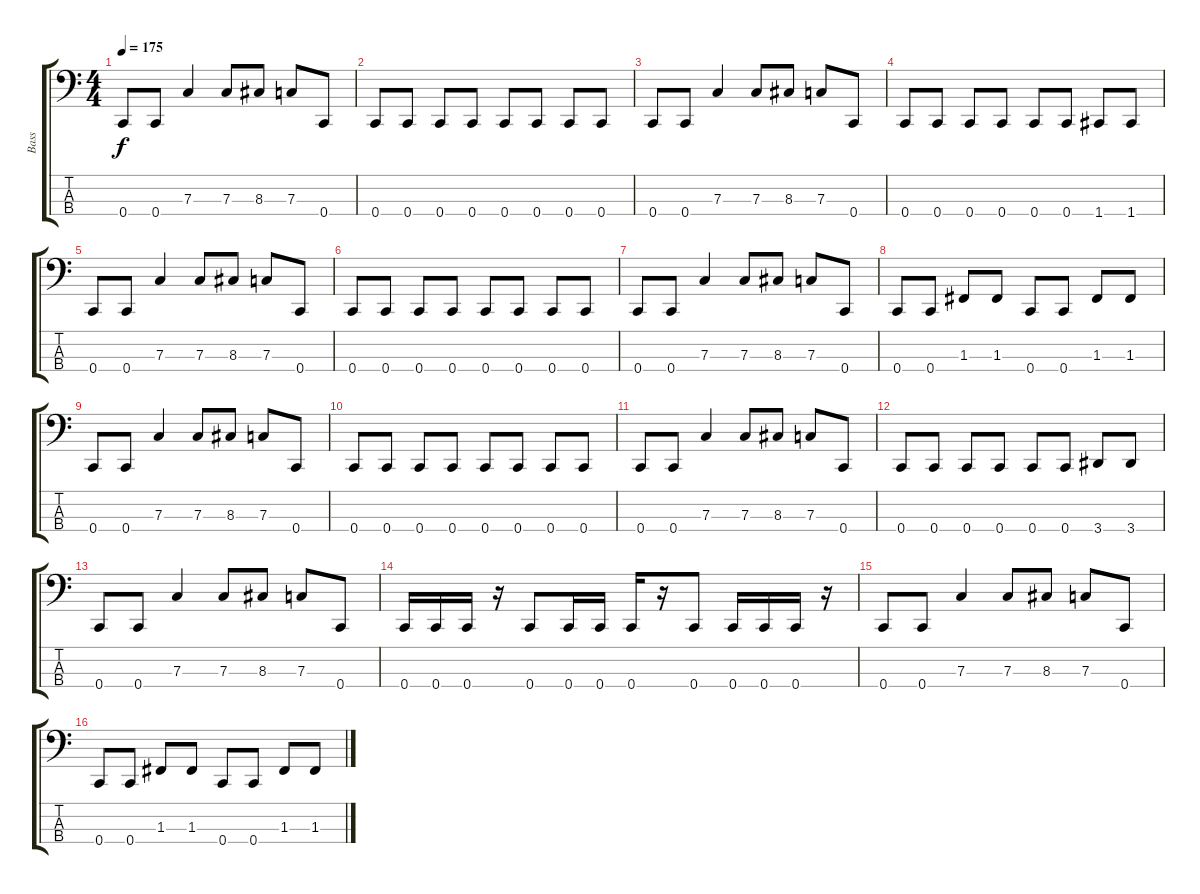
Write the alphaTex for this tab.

\track ("Bass" "Bass") {instrument electricbasspick}
\staff {score tabs}
\tuning (Eb2 Bb1 F1 C1) {hide}
\ts (4 4)
\tempo 175
\clef f4
\ks c
0.4.8{dy f} 0.4.8 7.3.4 7.3.8 8.3.8 7.3.8 0.4.8 |
0.4.8 0.4.8 0.4.8 0.4.8 0.4.8 0.4.8 0.4.8 0.4.8 |
0.4.8 0.4.8 7.3.4 7.3.8 8.3.8 7.3.8 0.4.8 |
0.4.8 0.4.8 0.4.8 0.4.8 0.4.8 0.4.8 1.4.8 1.4.8 |
0.4.8 0.4.8 7.3.4 7.3.8 8.3.8 7.3.8 0.4.8 |
0.4.8 0.4.8 0.4.8 0.4.8 0.4.8 0.4.8 0.4.8 0.4.8 |
0.4.8 0.4.8 7.3.4 7.3.8 8.3.8 7.3.8 0.4.8 |
0.4.8 0.4.8 1.3.8 1.3.8 0.4.8 0.4.8 1.3.8 1.3.8 |
0.4.8 0.4.8 7.3.4 7.3.8 8.3.8 7.3.8 0.4.8 |
0.4.8 0.4.8 0.4.8 0.4.8 0.4.8 0.4.8 0.4.8 0.4.8 |
0.4.8 0.4.8 7.3.4 7.3.8 8.3.8 7.3.8 0.4.8 |
0.4.8 0.4.8 0.4.8 0.4.8 0.4.8 0.4.8 3.4.8 3.4.8 |
0.4.8 0.4.8 7.3.4 7.3.8 8.3.8 7.3.8 0.4.8 |
0.4.16 0.4.16 0.4.16 r.16 0.4.8 0.4.16 0.4.16 0.4.16 r.16 0.4.8 0.4.16 0.4.16 0.4.16 r.16 |
0.4.8 0.4.8 7.3.4 7.3.8 8.3.8 7.3.8 0.4.8 |
0.4.8 0.4.8 1.3.8 1.3.8 0.4.8 0.4.8 1.3.8 1.3.8
